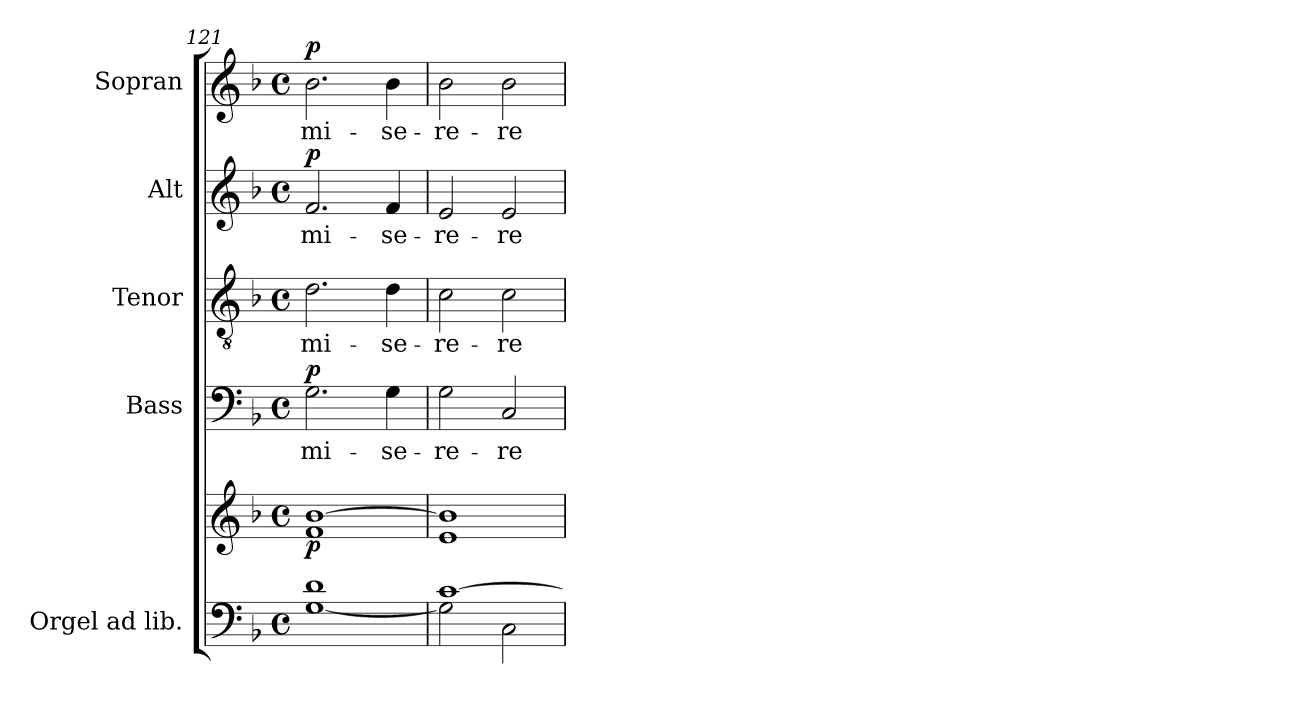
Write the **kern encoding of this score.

**kern	**kern	**dynam	**kern	**text	**dynam	**kern	**text	**kern	**text	**dynam	**kern	**text	**dynam
*part5	*part5	*part5	*part4	*part4	*part4	*part3	*part3	*part2	*part2	*part2	*part1	*part1	*part1
*staff6	*staff5	*staff5/6	*staff4	*staff4	*staff4	*staff3	*staff3	*staff2	*staff2	*staff2	*staff1	*staff1	*staff1
*I"Orgel ad lib.	*	*	*I"Bass	*	*	*I"Tenor	*	*I"Alt	*	*	*I"Sopran	*	*
*	*	*	*I'B.	*	*	*I'T.	*	*I'A.	*	*	*I'S.	*	*
*clefF4	*clefG2	*	*clefF4	*	*	*clefGv2	*	*clefG2	*	*	*clefG2	*	*
*k[b-]	*k[b-]	*	*k[b-]	*	*	*k[b-]	*	*k[b-]	*	*	*k[b-]	*	*
*F:	*F:	*	*F:	*	*	*F:	*	*F:	*	*	*F:	*	*
*M4/4	*M4/4	*	*M4/4	*	*	*M4/4	*	*M4/4	*	*	*M4/4	*	*
*met(c)	*met(c)	*	*met(c)	*	*	*met(c)	*	*met(c)	*	*	*met(c)	*	*
=121	=121	=121	=121	=121	=121	=121	=121	=121	=121	=121	=121	=121	=121
*^	*^	*	*	*	*	*	*	*	*	*	*	*	*
!	!	!	!	!LO:DY:b	!	!LO:LY:b	!LO:DY:a	!	!LO:LY:b	!	!LO:LY:b	!LO:DY:a	!	!LO:LY:b	!LO:DY:a
1d	[<1G	[>1b-	1f	p	2.G\	mi-	p	2.d\	mi-	2.f/	mi-	p	2.b-\	mi-	p
!	!	!	!	!	!	!LO:LY:b	!	!	!LO:LY:b	!	!LO:LY:b	!	!	!LO:LY:b	!
.	.	.	.	.	4G\	-se-	.	4d\	-se-	4f/	-se-	.	4b-\	-se-	.
=122	=122	=122	=122	=122	=122	=122	=122	=122	=122	=122	=122	=122	=122	=122	=122
!	!	!	!	!	!	!LO:LY:b	!	!	!LO:LY:b	!	!LO:LY:b	!	!	!LO:LY:b	!
[>1c	2G\]	1b-]	1e	.	2G\	-re-	.	2c\	-re-	2e/	-re-	.	2b-\	-re-	.
!	!	!	!	!	!	!LO:LY:b	!	!	!LO:LY:b	!	!LO:LY:b	!	!	!LO:LY:b	!
.	2C\	.	.	.	2C/	-re	.	2c\	-re	2e/	-re	.	2b-\	-re	.
*v	*v	*	*	*	*	*	*	*	*	*	*	*	*	*	*
*	*v	*v	*	*	*	*	*	*	*	*	*	*	*	*
=	=	=	=	=	=	=	=	=	=	=	=	=	=
*-	*-	*-	*-	*-	*-	*-	*-	*-	*-	*-	*-	*-	*-
